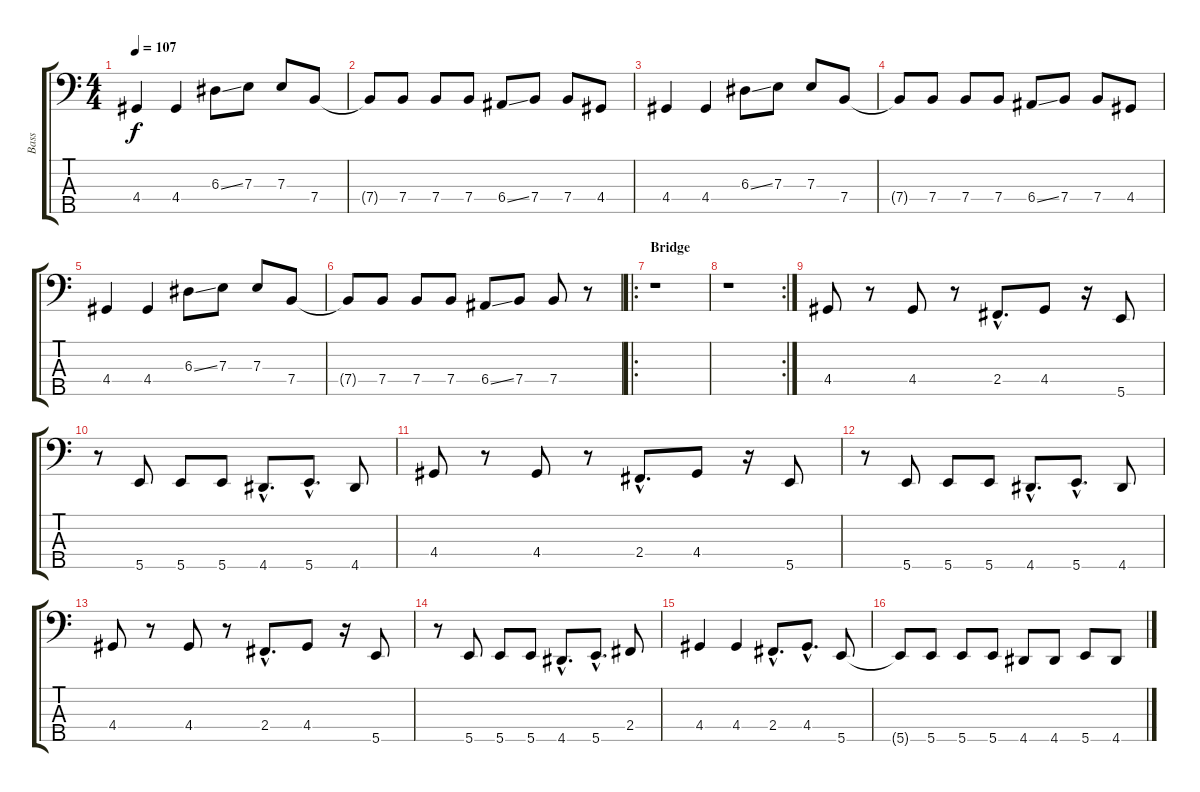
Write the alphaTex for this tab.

\track ("Bass" "Bass") {instrument electricbassfinger}
\staff {score tabs}
\tuning (G2 D2 A1 E1 B0) {hide}
\ts (4 4)
\tempo 107
\clef f4
\ks c
4.4.4{dy f} 4.4.4 6.3{ss}.8 7.3.8 7.3.8 7.4.8 |
7.4{t}.8 7.4.8 7.4.8 7.4.8 6.4{ss}.8 7.4.8 7.4.8 4.4.8 |
4.4.4 4.4.4 6.3{ss}.8 7.3.8 7.3.8 7.4.8 |
7.4{t}.8 7.4.8 7.4.8 7.4.8 6.4{ss}.8 7.4.8 7.4.8 4.4.8 |
4.4.4 4.4.4 6.3{ss}.8 7.3.8 7.3.8 7.4.8 |
7.4{t}.8 7.4.8 7.4.8 7.4.8 6.4{ss}.8 7.4.8 7.4.8 r.8 |
\ro
\section ("" "Bridge")
r.1 |
\rc 2
r.1 |
4.4.8 r.8 4.4.8 r.8 2.4{hac}.8{d} 4.4.8 r.16 5.5.8 |
r.8 5.5.8 5.5.8 5.5.8 4.5{hac}.8{d} 5.5{hac}.8{d} 4.5.8 |
4.4.8 r.8 4.4.8 r.8 2.4{hac}.8{d} 4.4.8 r.16 5.5.8 |
r.8 5.5.8 5.5.8 5.5.8 4.5{hac}.8{d} 5.5{hac}.8{d} 4.5.8 |
4.4.8 r.8 4.4.8 r.8 2.4{hac}.8{d} 4.4.8 r.16 5.5.8 |
r.8 5.5.8 5.5.8 5.5.8 4.5{hac}.8{d} 5.5{hac}.8{d} 2.4.8 |
4.4.4 4.4.4 2.4{hac}.8{d} 4.4{hac}.8{d} 5.5.8 |
5.5{t}.8 5.5.8 5.5.8 5.5.8 4.5.8 4.5.8 5.5.8 4.5.8
